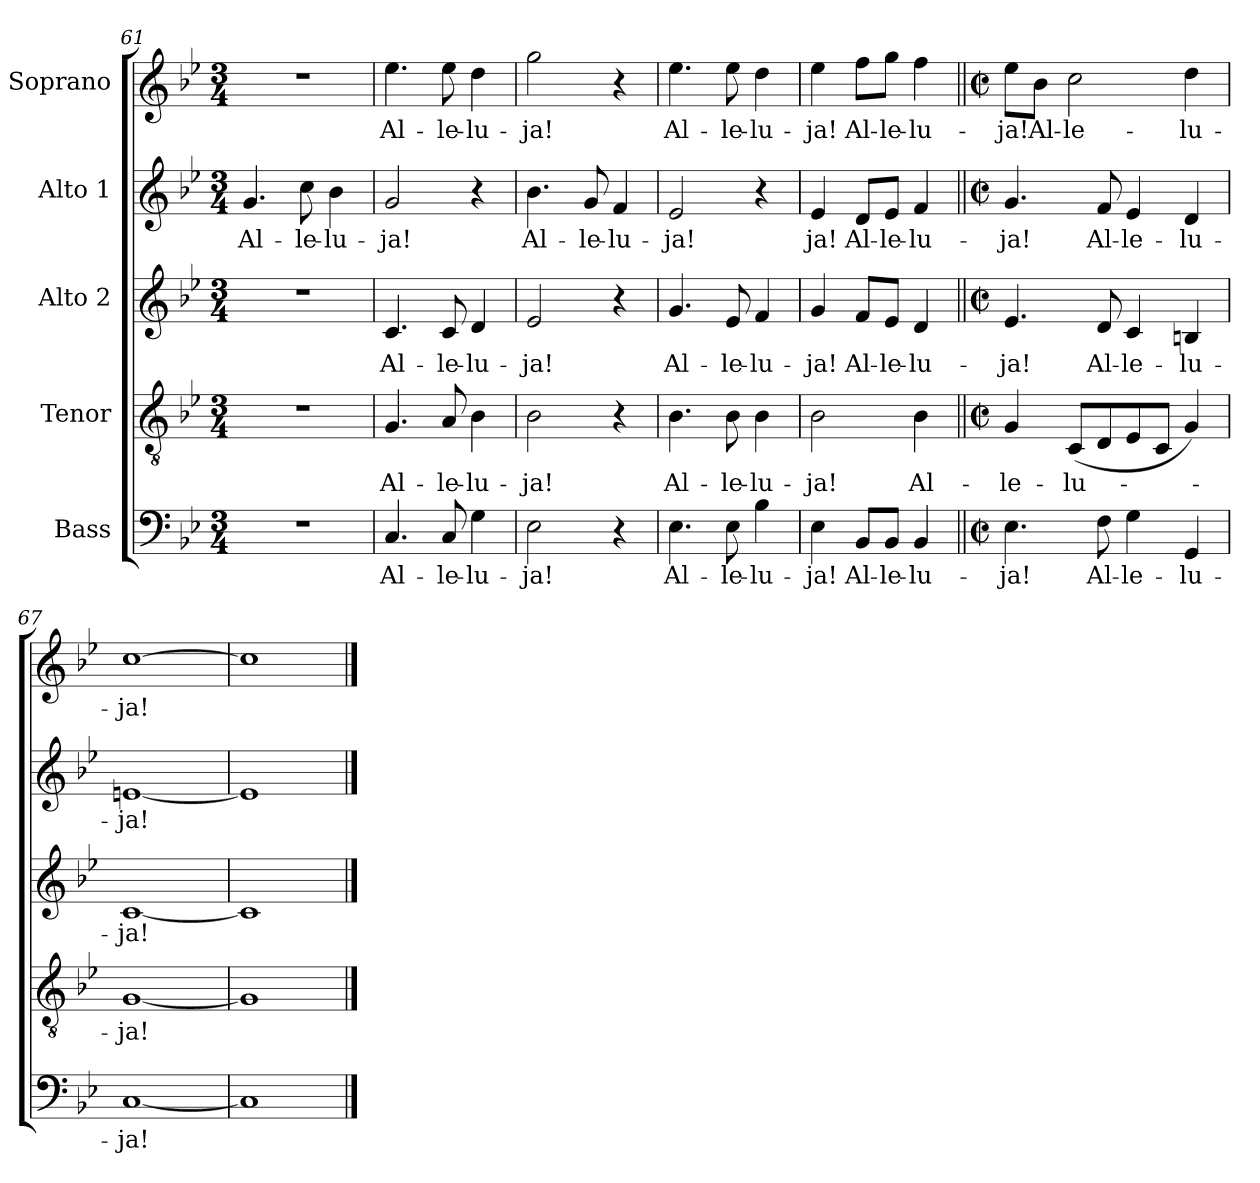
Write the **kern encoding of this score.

**kern	**text	**kern	**text	**kern	**text	**kern	**text	**kern	**text
*part5	*part5	*part4	*part4	*part3	*part3	*part2	*part2	*part1	*part1
*staff5	*staff5	*staff4	*staff4	*staff3	*staff3	*staff2	*staff2	*staff1	*staff1
*I"Bass	*	*I"Tenor	*	*I"Alto 2	*	*I"Alto 1	*	*I"Soprano	*
!!LO:LB:g=z
*clefF4	*	*clefGv2	*	*clefG2	*	*clefG2	*	*clefG2	*
*k[b-e-]	*	*k[b-e-]	*	*k[b-e-]	*	*k[b-e-]	*	*k[b-e-]	*
*B-:	*	*B-:	*	*B-:	*	*B-:	*	*B-:	*
*M3/4	*	*M3/4	*	*M3/4	*	*M3/4	*	*M3/4	*
=61	=61	=61	=61	=61	=61	=61	=61	=61	=61
2.r	.	2.r	.	2.r	.	4.g/	Al-	2.r	.
.	.	.	.	.	.	8cc\	-le-	.	.
.	.	.	.	.	.	4b-\	-lu-	.	.
=62	=62	=62	=62	=62	=62	=62	=62	=62	=62
4.C/	Al-	4.G/	Al-	4.c/	Al-	2g/	-ja!	4.ee-\	Al-
8C/	-le-	8A/	-le-	8c/	-le-	.	.	8ee-\	-le-
4G\	-lu-	4B-\	-lu-	4d/	-lu-	4r	.	4dd\	-lu-
=63	=63	=63	=63	=63	=63	=63	=63	=63	=63
2E-\	-ja!	2B-\	-ja!	2e-/	-ja!	4.b-\	Al-	2gg\	-ja!
.	.	.	.	.	.	8g/	-le-	.	.
4r	.	4r	.	4r	.	4f/	-lu-	4r	.
=64	=64	=64	=64	=64	=64	=64	=64	=64	=64
4.E-\	Al-	4.B-\	Al-	4.g/	Al-	2e-/	-ja!	4.ee-\	Al-
8E-\	-le-	8B-\	-le-	8e-/	-le-	.	.	8ee-\	-le-
4B-\	-lu-	4B-\	-lu-	4f/	-lu-	4r	.	4dd\	-lu-
=65	=65	=65	=65	=65	=65	=65	=65	=65	=65
4E-\	-ja!	2B-\	-ja!	4g/	-ja!	4e-/	ja!	4ee-\	-ja!
8BB-/L	Al-	.	.	8f/L	Al-	8d/L	Al-	8ff\L	Al-
8BB-/J	-le-	.	.	8e-/J	-le-	8e-/J	-le-	8gg\J	-le-
4BB-/	-lu-	4B-\	Al-	4d/	-lu-	4f/	-lu-	4ff\	-lu-
=66||	=66||	=66||	=66||	=66||	=66||	=66||	=66||	=66||	=66||
*M2/2	*	*M2/2	*	*M2/2	*	*M2/2	*	*M2/2	*
*met(c|)	*	*met(c|)	*	*met(c|)	*	*met(c|)	*	*met(c|)	*
4.E-\	ja!	4G/	-le-	4.e-/	ja!	4.g/	-ja!	8ee-\L	-ja!
.	.	.	.	.	.	.	.	8b-\J	Al-
.	.	(8C/L	-lu-	.	.	.	.	2cc\	-le-
8F\	Al-	8D/	.	8d/	Al-	8f/	Al-	.	.
4G\	-le-	8E-/	.	4c/	-le-	4e-/	-le-	.	.
.	.	8C/J	.	.	.	.	.	.	.
4GG/	-lu-	4G/)	.	4Bn/	-lu-	4d/	-lu-	4dd\	-lu-
=67	=67	=67	=67	=67	=67	=67	=67	=67	=67
[1C	-ja!	[1G	-ja!	[1c	-ja!	[1en	-ja!	[1cc	-ja!
=68	=68	=68	=68	=68	=68	=68	=68	=68	=68
1C]	.	1G]	.	1c]	.	1e]	.	1cc]	.
==	==	==	==	==	==	==	==	==	==
*-	*-	*-	*-	*-	*-	*-	*-	*-	*-
